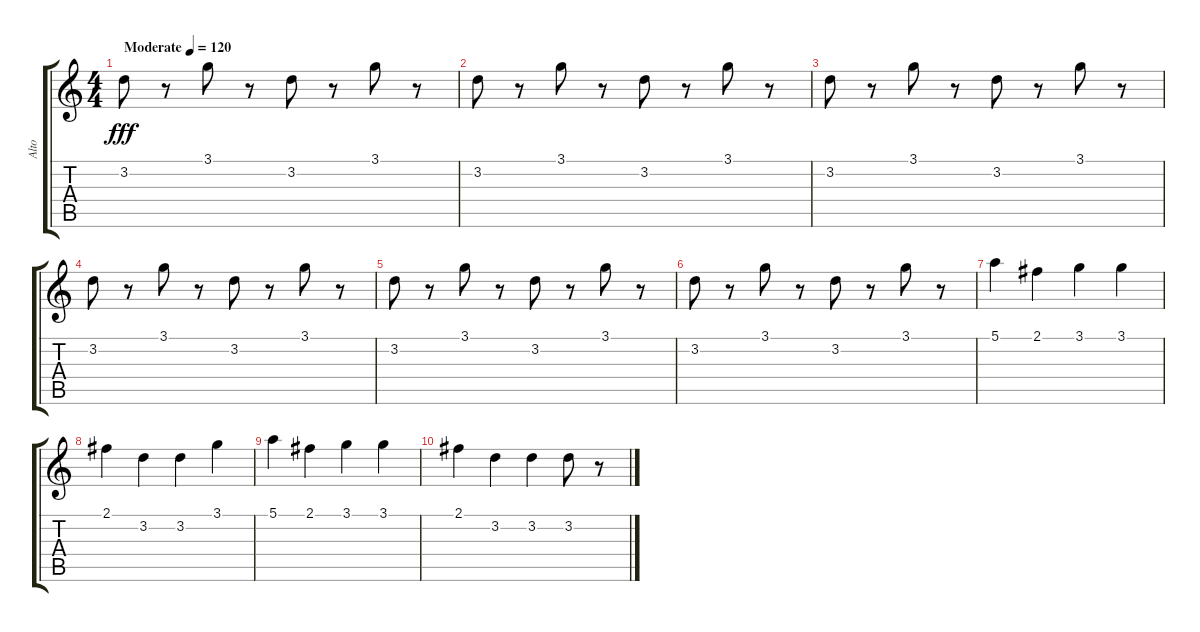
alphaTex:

\track ("Alto" "Alto") {instrument acousticguitarsteel}
\staff {score tabs}
\tuning (E4 B3 G3 D3 A2 E2) {hide}
\ts (4 4)
\tempo (120 "Moderate")
\clef g2
\ks c
3.2.8{dy fff instrument acousticguitarsteel} r.8 3.1.8 r.8 3.2.8 r.8 3.1.8 r.8 |
3.2.8 r.8 3.1.8 r.8 3.2.8 r.8 3.1.8 r.8 |
3.2.8 r.8 3.1.8 r.8 3.2.8 r.8 3.1.8 r.8 |
3.2.8 r.8 3.1.8 r.8 3.2.8 r.8 3.1.8 r.8 |
3.2.8 r.8 3.1.8 r.8 3.2.8 r.8 3.1.8 r.8 |
3.2.8 r.8 3.1.8 r.8 3.2.8 r.8 3.1.8 r.8 |
5.1.4 2.1.4 3.1.4 3.1.4 |
2.1.4 3.2.4 3.2.4 3.1.4 |
5.1.4 2.1.4 3.1.4 3.1.4 |
2.1.4 3.2.4 3.2.4 3.2.8 r.8
